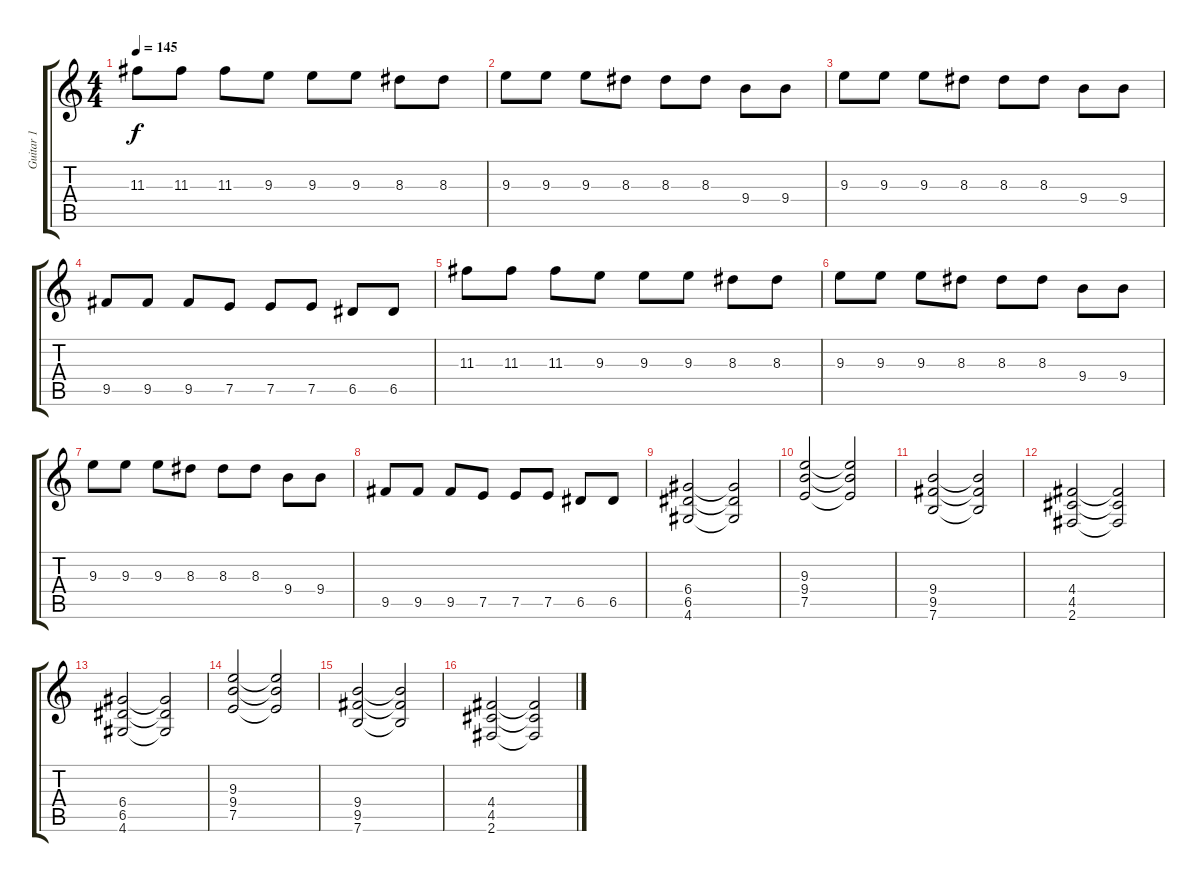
\track ("Guitar 1" "Guitar 1") {instrument electricguitarjazz}
\staff {score tabs}
\tuning (E4 B3 G3 D3 A2 E2) {hide}
\ts (4 4)
\tempo 145
\clef g2
\ks c
11.3.8{dy f instrument overdrivenguitar} 11.3.8 11.3.8 9.3.8 9.3.8 9.3.8 8.3.8 8.3.8 |
9.3.8 9.3.8 9.3.8 8.3.8 8.3.8 8.3.8 9.4.8 9.4.8 |
9.3.8 9.3.8 9.3.8 8.3.8 8.3.8 8.3.8 9.4.8 9.4.8 |
9.5.8 9.5.8 9.5.8 7.5.8 7.5.8 7.5.8 6.5.8 6.5.8 |
11.3.8 11.3.8 11.3.8 9.3.8 9.3.8 9.3.8 8.3.8 8.3.8 |
9.3.8 9.3.8 9.3.8 8.3.8 8.3.8 8.3.8 9.4.8 9.4.8 |
9.3.8 9.3.8 9.3.8 8.3.8 8.3.8 8.3.8 9.4.8 9.4.8 |
9.5.8 9.5.8 9.5.8 7.5.8 7.5.8 7.5.8 6.5.8 6.5.8 |
(6.4 6.5 4.6).2{volume 10 instrument electricguitarjazz} (6.4{t} 6.5{t} 4.6{t}).2 |
(9.3 9.4 7.5).2 (9.3{t} 9.4{t} 7.5{t}).2 |
(9.4 9.5 7.6).2 (9.4{t} 9.5{t} 7.6{t}).2 |
(4.4 4.5 2.6).2 (4.4{t} 4.5{t} 2.6{t}).2 |
(6.4 6.5 4.6).2 (6.4{t} 6.5{t} 4.6{t}).2 |
(9.3 9.4 7.5).2 (9.3{t} 9.4{t} 7.5{t}).2 |
(9.4 9.5 7.6).2 (9.4{t} 9.5{t} 7.6{t}).2 |
(4.4 4.5 2.6).2 (4.4{t} 4.5{t} 2.6{t}).2
